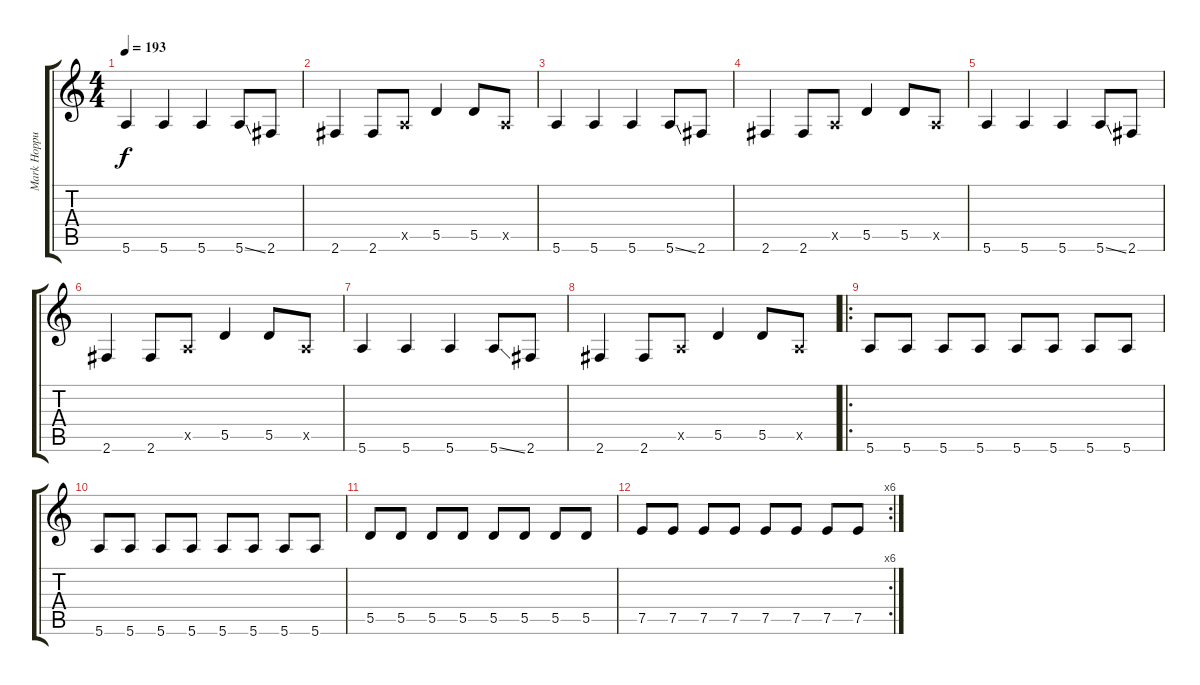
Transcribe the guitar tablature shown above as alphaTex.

\track ("Mark Hoppus" "Mark Hoppu") {instrument electricbasspick}
\staff {score tabs}
\tuning (E4 B3 G3 D3 A2 E2) {hide}
\ts (4 4)
\tempo 193
\clef g2
\ks c
5.6.4{dy f} 5.6.4 5.6.4 5.6{ss}.8 2.6.8 |
2.6.4 2.6.8 0.5{x}.8 5.5.4 5.5.8 0.5{x}.8 |
5.6.4 5.6.4 5.6.4 5.6{ss}.8 2.6.8 |
2.6.4 2.6.8 0.5{x}.8 5.5.4 5.5.8 0.5{x}.8 |
5.6.4 5.6.4 5.6.4 5.6{ss}.8 2.6.8 |
2.6.4 2.6.8 0.5{x}.8 5.5.4 5.5.8 0.5{x}.8 |
5.6.4 5.6.4 5.6.4 5.6{ss}.8 2.6.8 |
2.6.4 2.6.8 0.5{x}.8 5.5.4 5.5.8 0.5{x}.8 |
\ro
5.6.8 5.6.8 5.6.8 5.6.8 5.6.8 5.6.8 5.6.8 5.6.8 |
5.6.8 5.6.8 5.6.8 5.6.8 5.6.8 5.6.8 5.6.8 5.6.8 |
5.5.8 5.5.8 5.5.8 5.5.8 5.5.8 5.5.8 5.5.8 5.5.8 |
\rc 6
7.5.8 7.5.8 7.5.8 7.5.8 7.5.8 7.5.8 7.5.8 7.5.8
